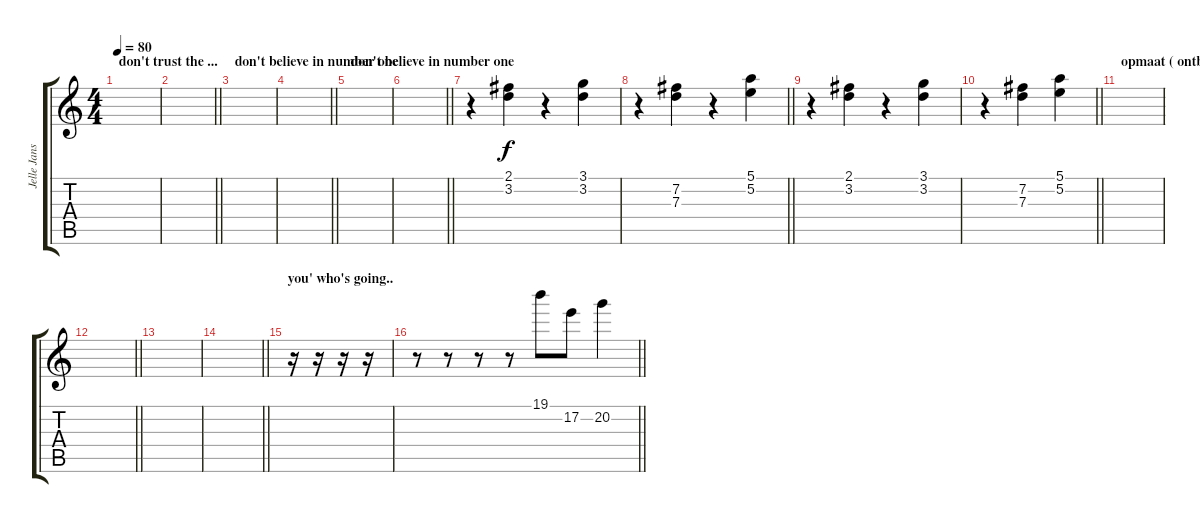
\track ("Jelle Janse" "Jelle Jans") {instrument overdrivenguitar}
\staff {score tabs}
\tuning (E4 B3 G3 D3 A2 E2) {hide}
\ts (4 4)
\section ("" "don't trust the ...")
\tempo 80
\clef g2
\ks c
|
\barLineRight lightlight
|
\section ("" "don't believe in number one")
|
\barLineRight lightlight
|
\section ("" "don't believe in number one")
|
\barLineRight lightlight
|
r.4 (2.1 3.2).4 r.4 (3.1 3.2).4 |
\barLineRight lightlight
r.4 (7.2 7.3).4 r.4 (5.1 5.2).4 |
r.4 (2.1 3.2).4 r.4 (3.1 3.2).4 |
\barLineRight lightlight
r.4 (7.2 7.3).4 (5.1 5.2).4 |
\section ("" "opmaat ( ontbreekt )")
|
\barLineRight lightlight
|
|
\barLineRight lightlight
|
\section ("" "you' who's going..")
r.16 r.16 r.16 r.16 |
\barLineRight lightlight
r.8 r.8 r.8 r.8 19.1.8 17.2.8 20.2.4
